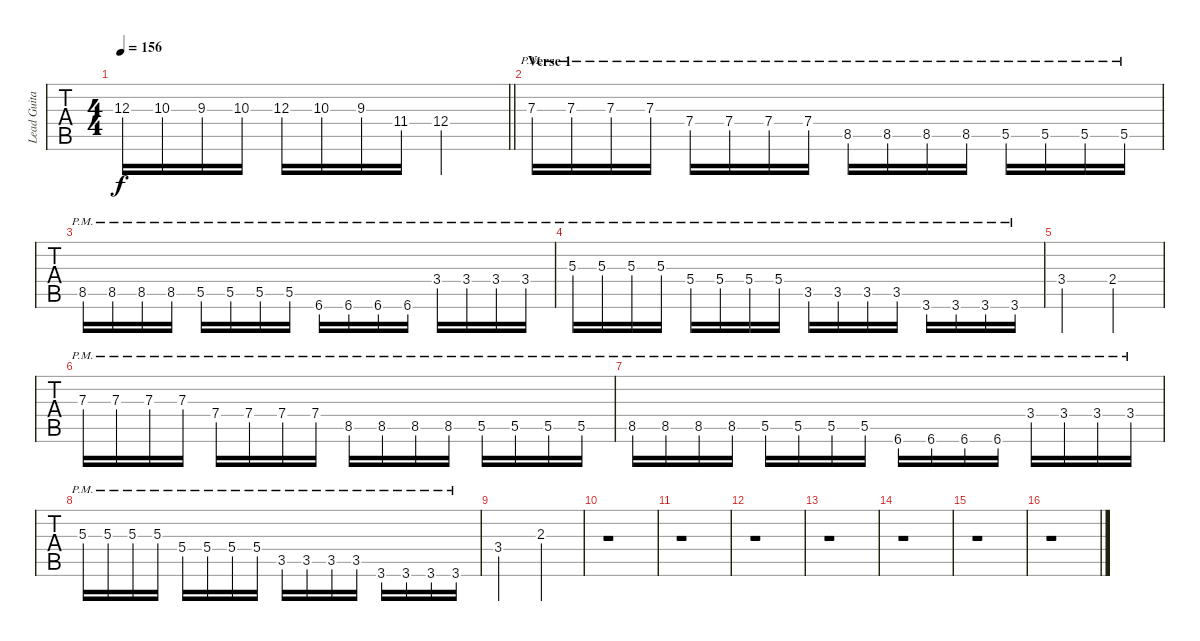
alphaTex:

\track ("Lead Guitar 1 (Enrik Garcia)" "Lead Guita") {instrument distortionguitar}
\staff {tabs}
\tuning (Eb4 Bb3 Gb3 Db3 Ab2 Eb2) {hide}
\ts (4 4)
\tempo 156
\clef g2
\barLineRight lightlight
\ks c
12.3.16{dy f} 10.3.16 9.3.16 10.3.16 12.3.16 10.3.16 9.3.16 11.4.16 12.4.2 |
\section ("" "Verse 1")
7.3{pm}.16{volume 10 balance 5} 7.3{pm}.16 7.3{pm}.16 7.3{pm}.16 7.4{pm}.16 7.4{pm}.16 7.4{pm}.16 7.4{pm}.16 8.5{pm}.16 8.5{pm}.16 8.5{pm}.16 8.5{pm}.16 5.5{pm}.16 5.5{pm}.16 5.5{pm}.16 5.5{pm}.16 |
8.5{pm}.16 8.5{pm}.16 8.5{pm}.16 8.5{pm}.16 5.5{pm}.16 5.5{pm}.16 5.5{pm}.16 5.5{pm}.16 6.6{pm}.16 6.6{pm}.16 6.6{pm}.16 6.6{pm}.16 3.4{pm}.16 3.4{pm}.16 3.4{pm}.16 3.4{pm}.16 |
5.3{pm}.16 5.3{pm}.16 5.3{pm}.16 5.3{pm}.16 5.4{pm}.16 5.4{pm}.16 5.4{pm}.16 5.4{pm}.16 3.5{pm}.16 3.5{pm}.16 3.5{pm}.16 3.5{pm}.16 3.6{pm}.16 3.6{pm}.16 3.6{pm}.16 3.6{pm}.16 |
3.4.2 2.4.2 |
7.3{pm}.16 7.3{pm}.16 7.3{pm}.16 7.3{pm}.16 7.4{pm}.16 7.4{pm}.16 7.4{pm}.16 7.4{pm}.16 8.5{pm}.16 8.5{pm}.16 8.5{pm}.16 8.5{pm}.16 5.5{pm}.16 5.5{pm}.16 5.5{pm}.16 5.5{pm}.16 |
8.5{pm}.16 8.5{pm}.16 8.5{pm}.16 8.5{pm}.16 5.5{pm}.16 5.5{pm}.16 5.5{pm}.16 5.5{pm}.16 6.6{pm}.16 6.6{pm}.16 6.6{pm}.16 6.6{pm}.16 3.4{pm}.16 3.4{pm}.16 3.4{pm}.16 3.4{pm}.16 |
5.3{pm}.16 5.3{pm}.16 5.3{pm}.16 5.3{pm}.16 5.4{pm}.16 5.4{pm}.16 5.4{pm}.16 5.4{pm}.16 3.5{pm}.16 3.5{pm}.16 3.5{pm}.16 3.5{pm}.16 3.6{pm}.16 3.6{pm}.16 3.6{pm}.16 3.6{pm}.16 |
3.4.2 2.3.2 |
r.1{volume 13 balance 8} |
r.1 |
r.1 |
r.1 |
r.1 |
r.1 |
r.1
